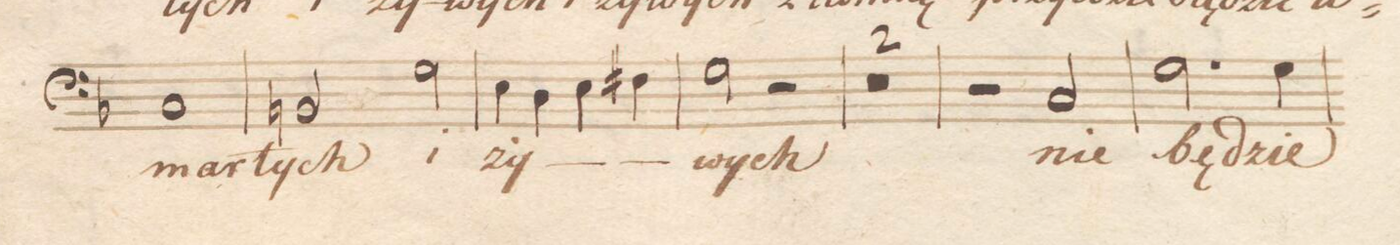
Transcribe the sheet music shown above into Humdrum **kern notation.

**kern	**text	**dynam
*I"Baʃso	*	*
*clefF4	*	*
*k[b-]	*	*
*met(c|)	*	*
*M2/2	*	*
1C	-mar-	.
=79	=79	=79
2BBn/	-łych	.
2G\	i	.
=80	=80	=80
4E\	ży-	.
4D\	.	.
4E\	.	.
4F#X\	.	.
=81	=81	=81
2G\	-wych	.
2r	.	.
=82	=82	=82
0r	.	.
=83	=83	=83
=84	=84	=84
2r	.	.
2C/	nie	.
=85	=85	=85
2.G\	bę-	.
4G\	-dzie	.
=86	=86	=86
*-	*-	*-
